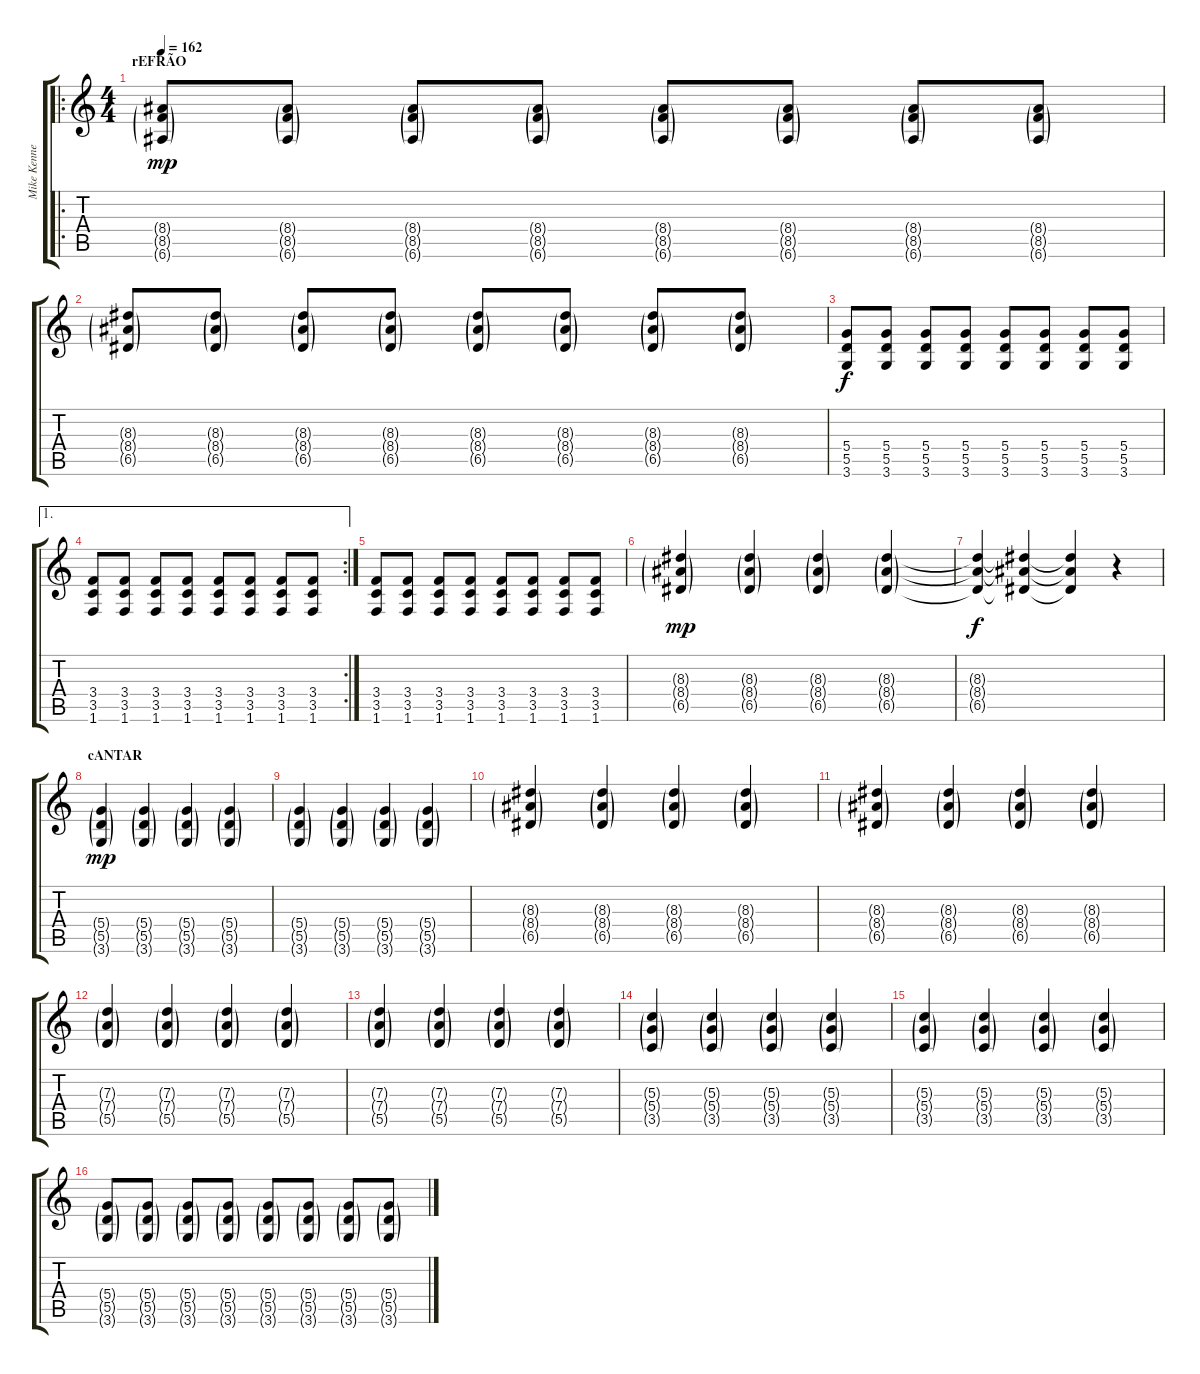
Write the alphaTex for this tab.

\track ("Mike Kennerty" "Mike Kenne") {instrument distortionguitar}
\staff {score tabs}
\tuning (E4 B3 G3 D3 A2 E2) {hide}
\ro
\ts (4 4)
\section ("" "rEFRÃO")
\tempo 162
\clef g2
\ks c
(8.4{g} 8.5{g} 6.6{g}).8{dy mp} (8.4{g} 8.5{g} 6.6{g}).8 (8.4{g} 8.5{g} 6.6{g}).8 (8.4{g} 8.5{g} 6.6{g}).8 (8.4{g} 8.5{g} 6.6{g}).8 (8.4{g} 8.5{g} 6.6{g}).8 (8.4{g} 8.5{g} 6.6{g}).8 (8.4{g} 8.5{g} 6.6{g}).8 |
(8.3{g} 8.4{g} 6.5{g}).8 (8.3{g} 8.4{g} 6.5{g}).8 (8.3{g} 8.4{g} 6.5{g}).8 (8.3{g} 8.4{g} 6.5{g}).8 (8.3{g} 8.4{g} 6.5{g}).8 (8.3{g} 8.4{g} 6.5{g}).8 (8.3{g} 8.4{g} 6.5{g}).8 (8.3{g} 8.4{g} 6.5{g}).8 |
(5.4 5.5 3.6).8{dy f} (5.4 5.5 3.6).8 (5.4 5.5 3.6).8 (5.4 5.5 3.6).8 (5.4 5.5 3.6).8 (5.4 5.5 3.6).8 (5.4 5.5 3.6).8 (5.4 5.5 3.6).8 |
\ae 1
\rc 2
(3.4 3.5 1.6).8 (3.4 3.5 1.6).8 (3.4 3.5 1.6).8 (3.4 3.5 1.6).8 (3.4 3.5 1.6).8 (3.4 3.5 1.6).8 (3.4 3.5 1.6).8 (3.4 3.5 1.6).8 |
(3.4 3.5 1.6).8 (3.4 3.5 1.6).8 (3.4 3.5 1.6).8 (3.4 3.5 1.6).8 (3.4 3.5 1.6).8 (3.4 3.5 1.6).8 (3.4 3.5 1.6).8 (3.4 3.5 1.6).8 |
(8.3{g} 8.4{g} 6.5{g}).4{dy mp} (8.3{g} 8.4{g} 6.5{g}).4 (8.3{g} 8.4{g} 6.5{g}).4 (8.3{g} 8.4{g} 6.5{g}).4 |
(8.3{t} 8.4{t} 6.5{t}).4{dy f} (8.3{t} 8.4{t} 6.5{t}).4 (8.3{t} 8.4{t} 6.5{t}).4 r.4 |
\section ("" "cANTAR")
(5.4{g} 5.5{g} 3.6{g}).4{dy mp} (5.4{g} 5.5{g} 3.6{g}).4 (5.4{g} 5.5{g} 3.6{g}).4 (5.4{g} 5.5{g} 3.6{g}).4 |
(5.4{g} 5.5{g} 3.6{g}).4 (5.4{g} 5.5{g} 3.6{g}).4 (5.4{g} 5.5{g} 3.6{g}).4 (5.4{g} 5.5{g} 3.6{g}).4 |
(8.3{g} 8.4{g} 6.5{g}).4 (8.3{g} 8.4{g} 6.5{g}).4 (8.3{g} 8.4{g} 6.5{g}).4 (8.3{g} 8.4{g} 6.5{g}).4 |
(8.3{g} 8.4{g} 6.5{g}).4 (8.3{g} 8.4{g} 6.5{g}).4 (8.3{g} 8.4{g} 6.5{g}).4 (8.3{g} 8.4{g} 6.5{g}).4 |
(7.3{g} 7.4{g} 5.5{g}).4 (7.3{g} 7.4{g} 5.5{g}).4 (7.3{g} 7.4{g} 5.5{g}).4 (7.3{g} 7.4{g} 5.5{g}).4 |
(7.3{g} 7.4{g} 5.5{g}).4 (7.3{g} 7.4{g} 5.5{g}).4 (7.3{g} 7.4{g} 5.5{g}).4 (7.3{g} 7.4{g} 5.5{g}).4 |
(5.3{g} 5.4{g} 3.5{g}).4 (5.3{g} 5.4{g} 3.5{g}).4 (5.3{g} 5.4{g} 3.5{g}).4 (5.3{g} 5.4{g} 3.5{g}).4 |
(5.3{g} 5.4{g} 3.5{g}).4 (5.3{g} 5.4{g} 3.5{g}).4 (5.3{g} 5.4{g} 3.5{g}).4 (5.3{g} 5.4{g} 3.5{g}).4 |
(5.4{g} 5.5{g} 3.6{g}).8 (5.4{g} 5.5{g} 3.6{g}).8 (5.4{g} 5.5{g} 3.6{g}).8 (5.4{g} 5.5{g} 3.6{g}).8 (5.4{g} 5.5{g} 3.6{g}).8 (5.4{g} 5.5{g} 3.6{g}).8 (5.4{g} 5.5{g} 3.6{g}).8 (5.4{g} 5.5{g} 3.6{g}).8
